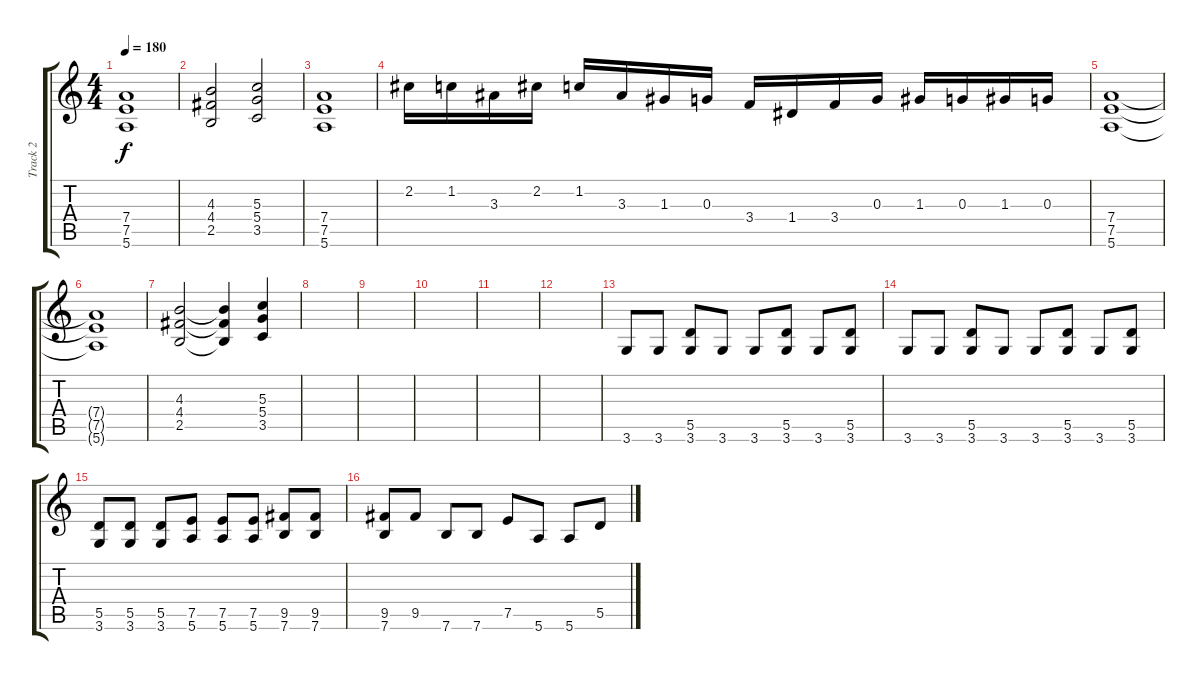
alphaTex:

\track ("Track 2" "Track 2") {instrument distortionguitar}
\staff {score tabs}
\tuning (E4 B3 G3 D3 A2 E2) {hide}
\ts (4 4)
\tempo 180
\clef g2
\ks c
(7.4{t} 7.5{t} 5.6{t}).1{dy f} |
(4.3 4.4 2.5).2 (5.3 5.4 3.5).2 |
(7.4 7.5 5.6).1 |
2.2.16 1.2.16 3.3.16 2.2.16 1.2.16 3.3.16 1.3.16 0.3.16 3.4.16 1.4.16 3.4.16 0.3.16 1.3.16 0.3.16 1.3.16 0.3.16 |
(7.4 7.5 5.6).1 |
(7.4{t} 7.5{t} 5.6{t}).1 |
(4.3 4.4 2.5).2 (4.3{t} 4.4{t} 2.5{t}).4 (5.3 5.4 3.5).4 |
|
|
|
|
|
3.6.8 3.6.8 (5.5 3.6).8 3.6.8 3.6.8 (5.5 3.6).8 3.6.8 (5.5 3.6).8 |
3.6.8 3.6.8 (5.5 3.6).8 3.6.8 3.6.8 (5.5 3.6).8 3.6.8 (5.5 3.6).8 |
(5.5 3.6).8 (5.5 3.6).8 (5.5 3.6).8 (7.5 5.6).8 (7.5 5.6).8 (7.5 5.6).8 (9.5 7.6).8 (9.5 7.6).8 |
(9.5 7.6).8 9.5.8 7.6.8 7.6.8 7.5.8 5.6.8 5.6.8 5.5.8
